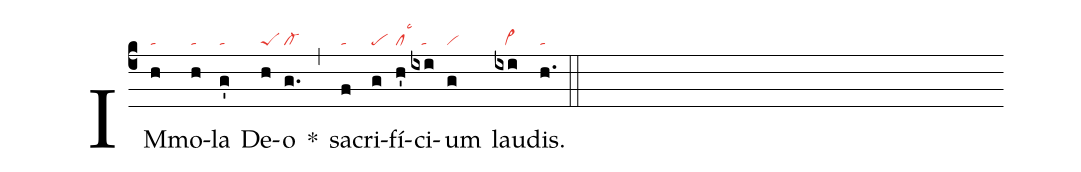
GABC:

nabc-lines:1;
%%
(c4)
IM(h|ta)mo(h|ta)la(g'|ta) De(h|peS)o(g.|cl-) *(,)
sa(f|ta)cri(g|pe)fí(h'|cllsc3)ci(ixi|///ta)um(g|vi) lau(ixi|///vi>)dis.(h.|ta) (::)
